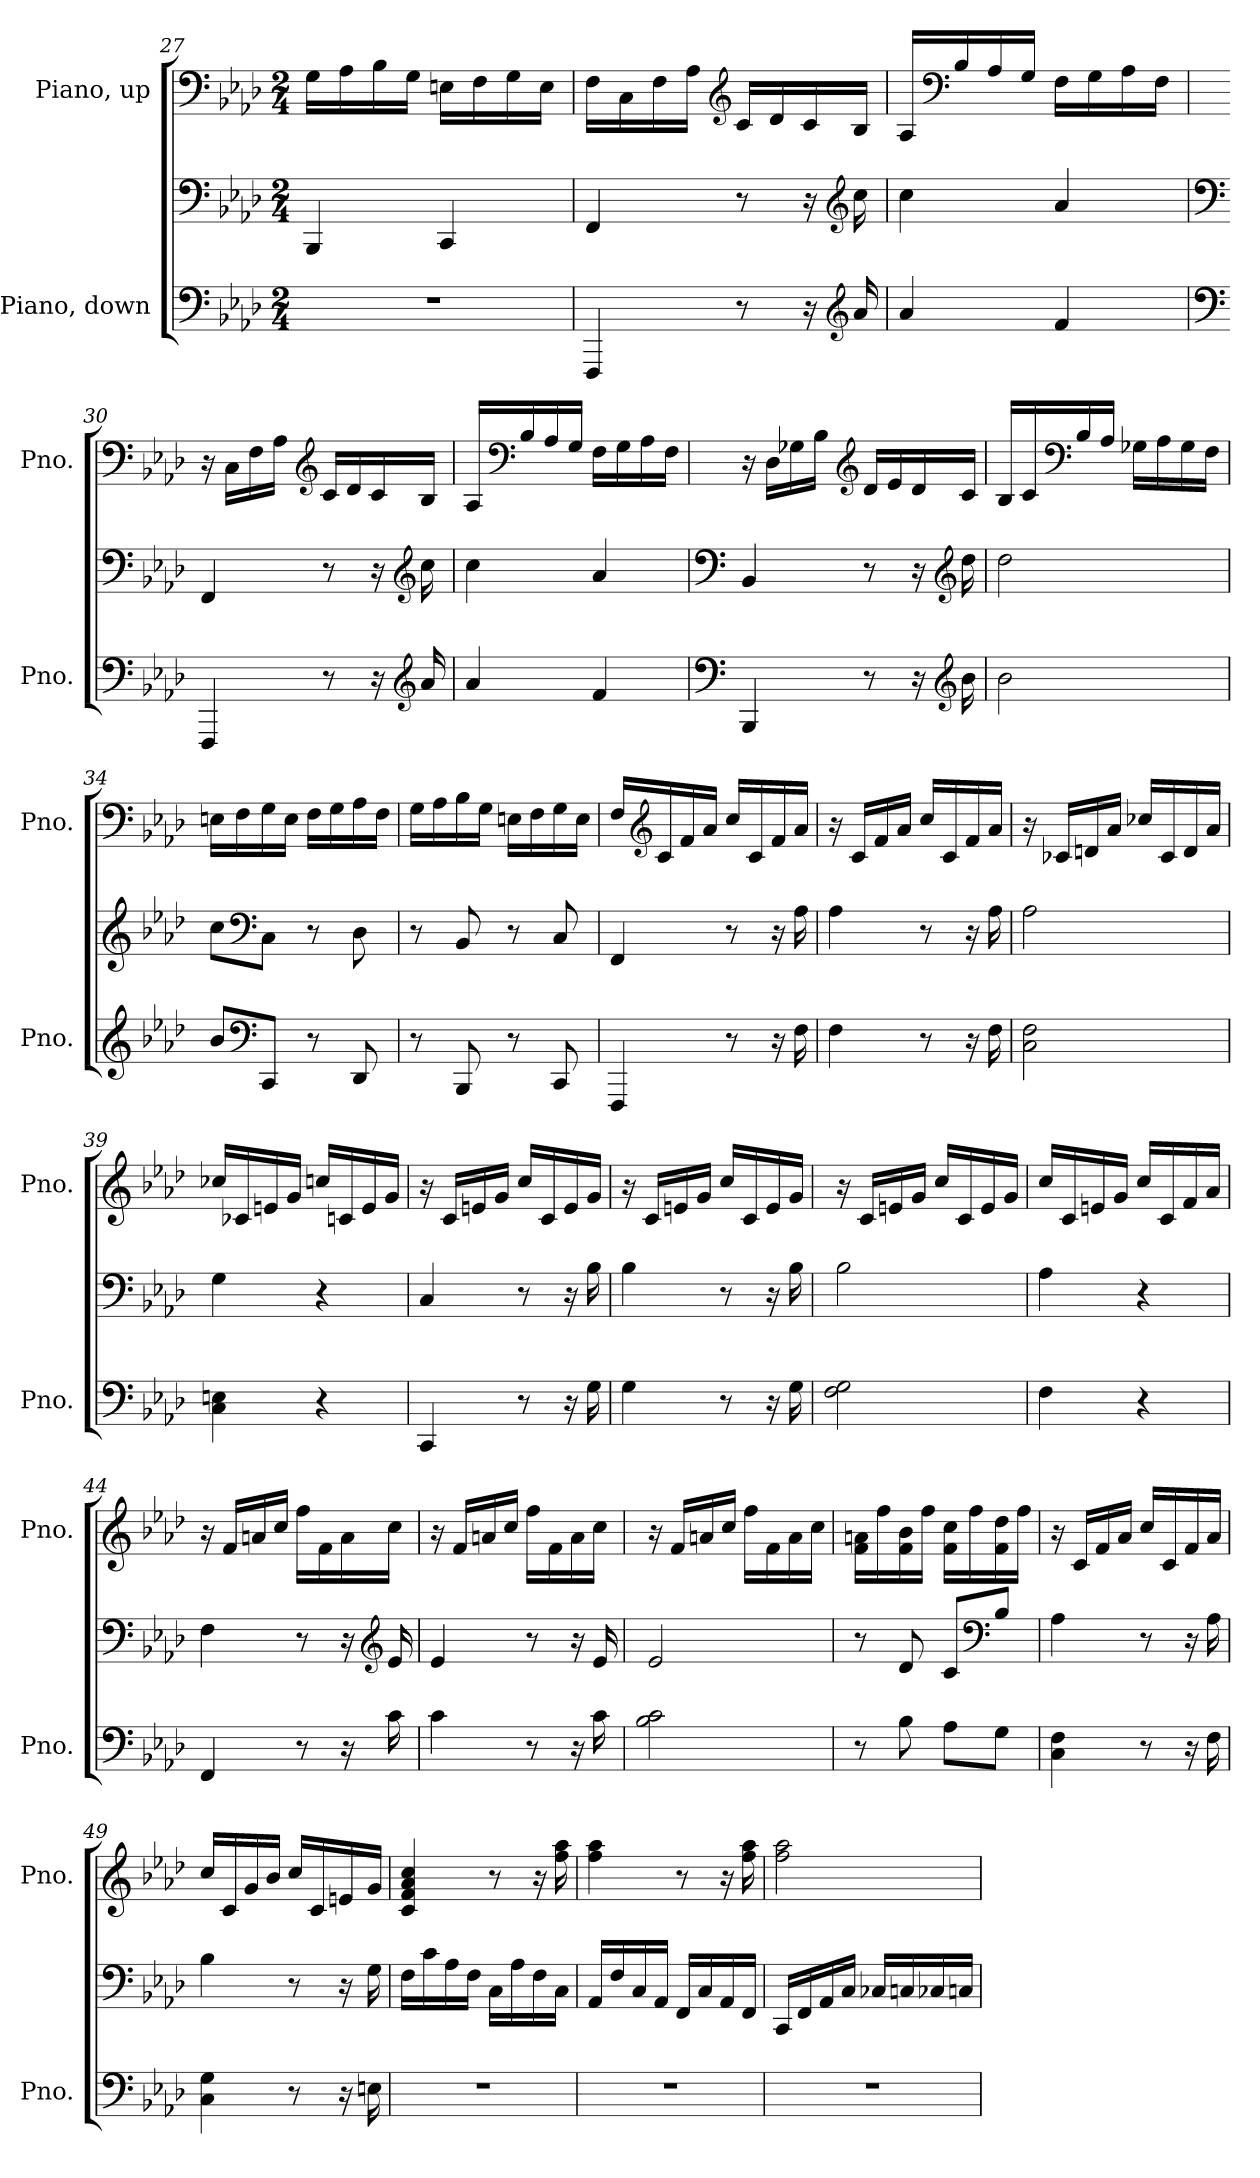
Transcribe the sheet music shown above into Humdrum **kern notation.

**kern	**kern	**kern
*part2	*part2	*part1
*staff3	*staff2	*staff1
*I"Piano, down	*	*I"Piano, up
*I'Pno.	*	*I'Pno.
*clefF4	*clefF4	*clefF4
*k[b-e-a-d-]	*k[b-e-a-d-]	*k[b-e-a-d-]
*M2/4	*M2/4	*M2/4
=27	=27	=27
2r	4BBB-/	16G\LL
.	.	16A-\
.	.	16B-\
.	.	16G\JJ
.	4CC/	16En\LL
.	.	16F\
.	.	16G\
.	.	16E\JJ
=28	=28	=28
4FFF/	4FF/	16F\LL
.	.	16C\
.	.	16F\
.	.	16A-\JJ
*	*	*clefG2
8r	8r	16c/LL
.	.	16d-/
16r	16r	16c/
*clefG2	*clefG2	*
16a-/	16cc\	16B-/JJ
=29	=29	=29
4a-/	4cc\	16A-/LL
*	*	*clefF4
.	.	16B-/
.	.	16A-/
.	.	16G/JJ
4f/	4a-/	16F\LL
.	.	16G\
.	.	16A-\
.	.	16F\JJ
!!LO:PB:g=z
=30	=30	=30
*clefF4	*clefF4	*
4FFF/	4FF/	16r
.	.	16C\LL
.	.	16F\
.	.	16A-\JJ
*	*	*clefG2
8r	8r	16c/LL
.	.	16d-/
16r	16r	16c/
*clefG2	*clefG2	*
16a-/	16cc\	16B-/JJ
=31	=31	=31
4a-/	4cc\	16A-/LL
*	*	*clefF4
.	.	16B-/
.	.	16A-/
.	.	16G/JJ
4f/	4a-/	16F\LL
.	.	16G\
.	.	16A-\
.	.	16F\JJ
=32	=32	=32
*clefF4	*clefF4	*
4BBB-/	4BB-/	16r
.	.	16D-\LL
.	.	16G-X\
.	.	16B-\JJ
*	*	*clefG2
8r	8r	16d-/LL
.	.	16e-/
16r	16r	16d-/
*clefG2	*clefG2	*
16b-\	16dd-\	16c/JJ
!!LO:LB:g=z
=33	=33	=33
2b-\	2dd-\	16B-/LL
.	.	16c/
*	*	*clefF4
.	.	16B-/
.	.	16A-/JJ
.	.	16G-X\LL
.	.	16A-\
.	.	16G-\
.	.	16F\JJ
=34	=34	=34
8b-/L	8cc\L	16En\LL
.	.	16F\
*clefF4	*clefF4	*
8CC/J	8C\J	16G\
.	.	16E\JJ
8r	8r	16F\LL
.	.	16G\
8DD-/	8D-\	16A-\
.	.	16F\JJ
=35	=35	=35
8r	8r	16G\LL
.	.	16A-\
8BBB-/	8BB-/	16B-\
.	.	16G\JJ
8r	8r	16En\LL
.	.	16F\
8CC/	8C/	16G\
.	.	16E\JJ
=36	=36	=36
4FFF/	4FF/	16F/LL
*	*	*clefG2
.	.	16c/
.	.	16f/
.	.	16a-/JJ
8r	8r	16cc/LL
.	.	16c/
16r	16r	16f/
16F\	16A-\	16a-/JJ
!!LO:LB:g=z
=37	=37	=37
4F\	4A-\	16r
.	.	16c/LL
.	.	16f/
.	.	16a-/JJ
8r	8r	16cc/LL
.	.	16c/
16r	16r	16f/
16F\	16A-\	16a-/JJ
=38	=38	=38
2C\ 2F\	2A-\	16r
.	.	16c-X/LL
.	.	16dn/
.	.	16a-/JJ
.	.	16cc-X/LL
.	.	16c-/
.	.	16d/
.	.	16a-/JJ
=39	=39	=39
4C\ 4En\	4G\	16cc-X/LL
.	.	16c-X/
.	.	16en/
.	.	16g/JJ
4r	4r	16ccn/LL
.	.	16cn/
.	.	16e/
.	.	16g/JJ
=40	=40	=40
4CC/	4C/	16r
.	.	16c/LL
.	.	16en/
.	.	16g/JJ
8r	8r	16cc/LL
.	.	16c/
16r	16r	16e/
16G\	16B-\	16g/JJ
!!LO:LB:g=z
=41	=41	=41
4G\	4B-\	16r
.	.	16c/LL
.	.	16en/
.	.	16g/JJ
8r	8r	16cc/LL
.	.	16c/
16r	16r	16e/
16G\	16B-\	16g/JJ
=42	=42	=42
2F\ 2G\	2B-\	16r
.	.	16c/LL
.	.	16en/
.	.	16g/JJ
.	.	16cc/LL
.	.	16c/
.	.	16e/
.	.	16g/JJ
=43	=43	=43
4F\	4A-\	16cc/LL
.	.	16c/
.	.	16en/
.	.	16g/JJ
4r	4r	16cc/LL
.	.	16c/
.	.	16f/
.	.	16a-/JJ
=44	=44	=44
4FF/	4F\	16r
.	.	16f/LL
.	.	16an/
.	.	16cc/JJ
8r	8r	16ff\LL
.	.	16f\
16r	16r	16a\
*	*clefG2	*
16c\	16e-/	16cc\JJ
!!LO:PB:g=z
=45	=45	=45
4c\	4e-/	16r
.	.	16f/LL
.	.	16an/
.	.	16cc/JJ
8r	8r	16ff\LL
.	.	16f\
16r	16r	16a\
16c\	16e-/	16cc\JJ
=46	=46	=46
2B-\ 2c\	2e-/	16r
.	.	16f/LL
.	.	16an/
.	.	16cc/JJ
.	.	16ff\LL
.	.	16f\
.	.	16a\
.	.	16cc\JJ
=47	=47	=47
8r	8r	16f\ 16an\LL
.	.	16ff\
8B-\	8d-/	16f\ 16b-\
.	.	16ff\JJ
8A-\L	8c/L	16f\ 16cc\LL
.	.	16ff\
*	*clefF4	*
8G\J	8B-/J	16f\ 16dd-\
.	.	16ff\JJ
=48	=48	=48
4C\ 4F\	4A-\	16r
.	.	16c/LL
.	.	16f/
.	.	16a-/JJ
8r	8r	16cc/LL
.	.	16c/
16r	16r	16f/
16F\	16A-\	16a-/JJ
!!LO:LB:g=z
=49	=49	=49
4C\ 4G\	4B-\	16cc/LL
.	.	16c/
.	.	16g/
.	.	16b-/JJ
8r	8r	16cc/LL
.	.	16c/
16r	16r	16en/
16En\	16G\	16g/JJ
=50	=50	=50
2r	16F\LL	4c/ 4f/ 4a-/ 4cc/
.	16c\	.
.	16A-\	.
.	16F\JJ	.
.	16C\LL	8r
.	16A-\	.
.	16F\	16r
.	16C\JJ	16ff\ 16aa-\
=51	=51	=51
2r	16AA-/LL	4ff\ 4aa-\
.	16F/	.
.	16C/	.
.	16AA-/JJ	.
.	16FF/LL	8r
.	16C/	.
.	16AA-/	16r
.	16FF/JJ	16ff\ 16aa-\
=52	=52	=52
2r	16CC/LL	2ff\ 2aa-\
.	16FF/	.
.	16AA-/	.
.	16C/JJ	.
.	16C-X/LL	.
.	16Cn/	.
.	16C-X/	.
.	16Cn/JJ	.
=	=	=
*-	*-	*-
